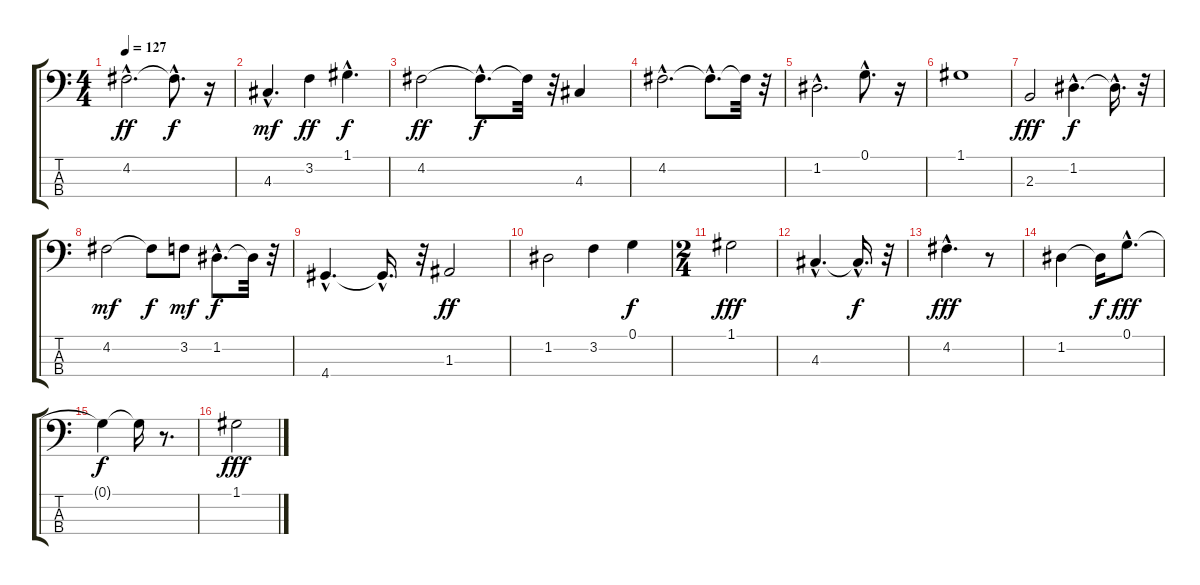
\track "" {instrument electricbassfinger}
\staff {score tabs}
\tuning (G2 D2 A1 E1) {hide}
\ts (4 4)
\tempo 127
\clef f4
\ks c
4.2{hac}.2{d dy ff} 4.2{hac t}.8{d dy f} r.16 |
4.3{hac}.4{d dy mf} 3.2.4{dy ff} 1.1{hac}.4{d dy f} |
4.2.2{dy ff} 4.2{hac t}.8{d dy f} 4.2{t}.32 r.32 4.3.4 |
4.2{hac}.2{d} 4.2{hac t}.8{d} 4.2{t}.32 r.32 |
1.2{hac}.2{d} 0.1{hac}.8{d} r.16 |
1.1.1 |
2.3.2{dy fff} 1.2{hac}.4{d dy f} 1.2{hac t}.16{d} r.32 |
4.2.2{dy mf} 4.2{t}.8{dy f} 3.2.8{dy mf} 1.2{hac}.8{d dy f} 1.2{t}.32 r.32 |
4.4{hac}.4{d} 4.4{hac t}.16{d} r.32 1.3.2{dy ff} |
1.2.2 3.2.4 0.1.4{dy f} |
\ts (2 4)
1.1.2{dy fff} |
4.3{hac}.4{d} 4.3{hac t}.16{d dy f} r.32 |
4.2{hac}.4{d dy fff} r.8 |
1.2.4 1.2{t}.16{dy f} 0.1{hac}.8{d dy fff} |
0.1{t}.4{dy f} 0.1{t}.16 r.8{d} |
1.1.2{dy fff}
